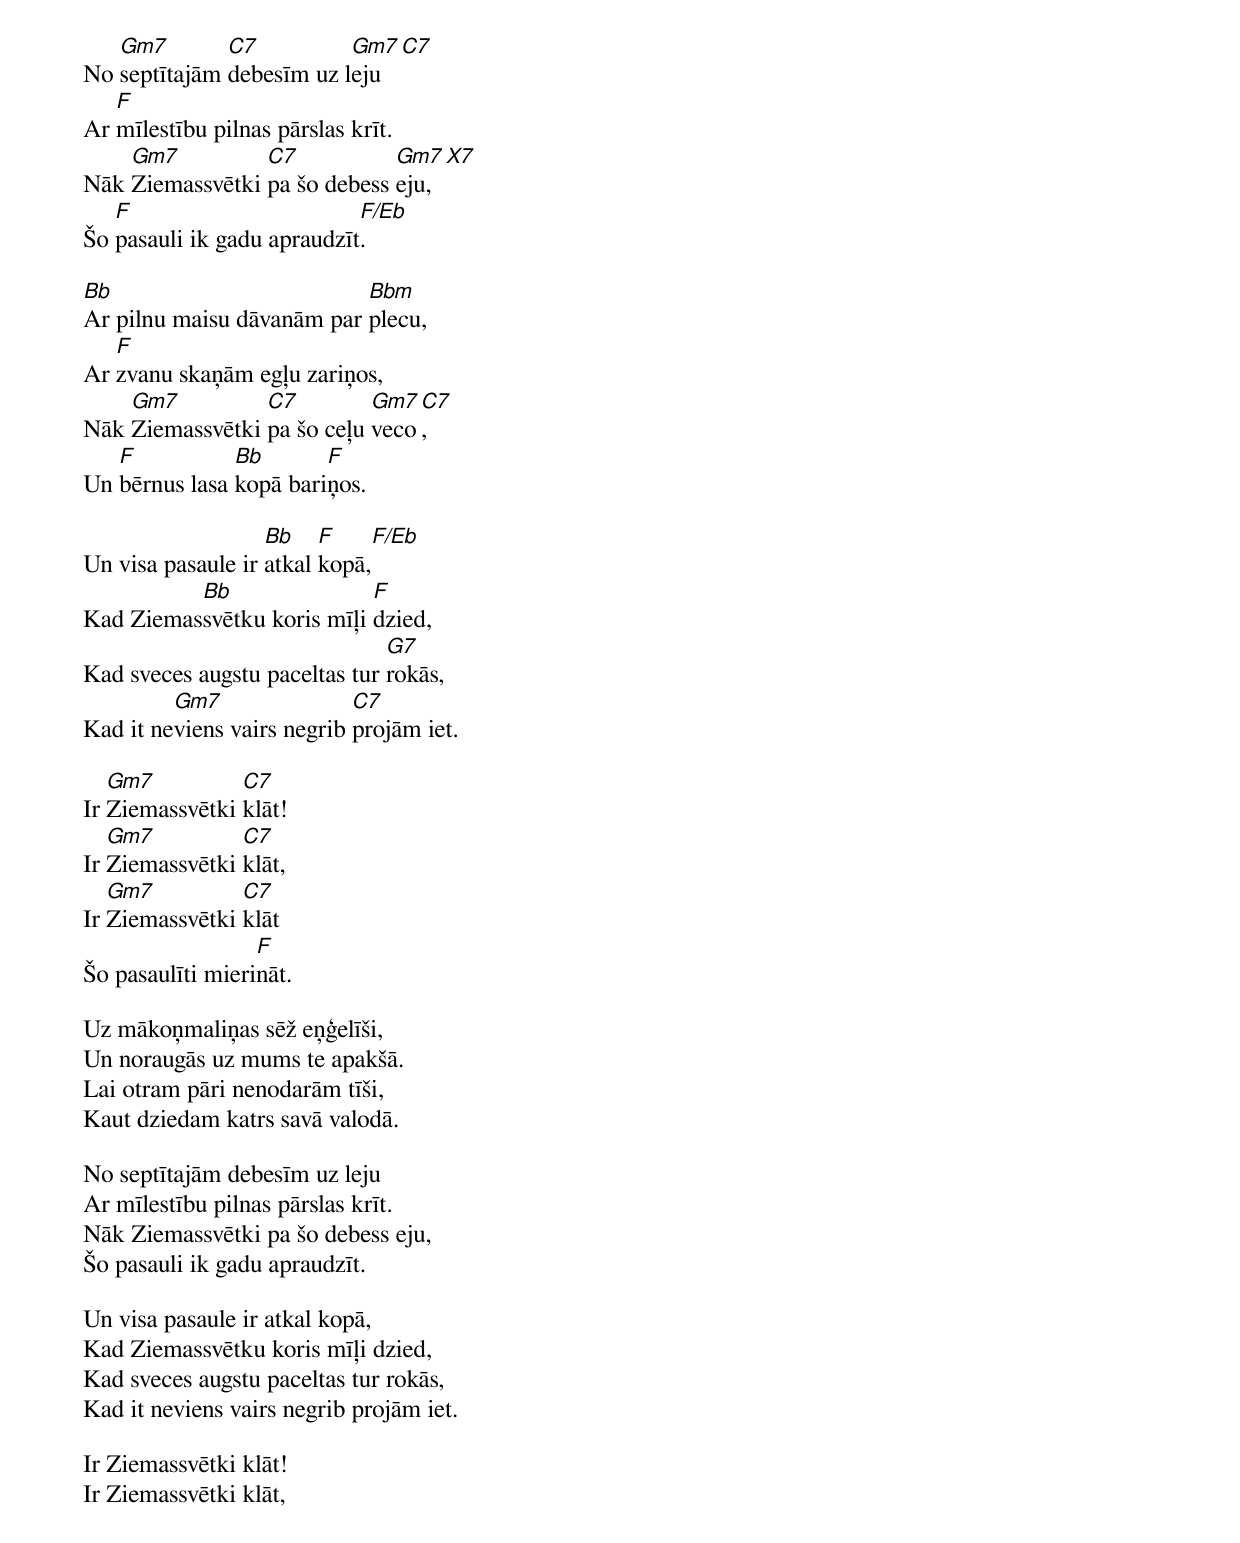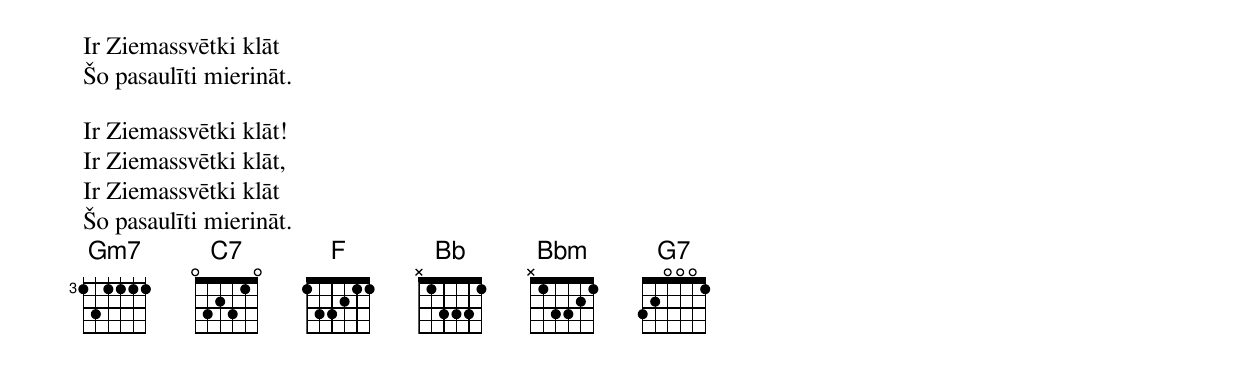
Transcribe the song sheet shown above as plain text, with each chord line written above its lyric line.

   Gm7        C7          Gm7  C7
No septītajām debesīm uz leju
   F
Ar mīlestību pilnas pārslas krīt.
    Gm7          C7           Gm7 X7
Nāk Ziemassvētki pa šo debess eju,
   F                        F/Eb
Šo pasauli ik gadu apraudzīt.

Bb                         Bbm
Ar pilnu maisu dāvanām par plecu,
   F
Ar zvanu skaņām egļu zariņos,
    Gm7          C7         Gm7 C7
Nāk Ziemassvētki pa šo ceļu veco,
   F           Bb       F
Un bērnus lasa kopā bariņos.

                   Bb    F     F/Eb
Un visa pasaule ir atkal kopā,
          Bb                F
Kad Ziemassvētku koris mīļi dzied,
                               G7
Kad sveces augstu paceltas tur rokās,
         Gm7                C7
Kad it neviens vairs negrib projām iet.

   Gm7          C7
Ir Ziemassvētki klāt!
   Gm7          C7
Ir Ziemassvētki klāt,
   Gm7          C7
Ir Ziemassvētki klāt
                  F
Šo pasaulīti mierināt.

Uz mākoņmaliņas sēž eņģelīši,
Un noraugās uz mums te apakšā.
Lai otram pāri nenodarām tīši,
Kaut dziedam katrs savā valodā.

No septītajām debesīm uz leju
Ar mīlestību pilnas pārslas krīt.
Nāk Ziemassvētki pa šo debess eju,
Šo pasauli ik gadu apraudzīt.

Un visa pasaule ir atkal kopā,
Kad Ziemassvētku koris mīļi dzied,
Kad sveces augstu paceltas tur rokās,
Kad it neviens vairs negrib projām iet.

Ir Ziemassvētki klāt!
Ir Ziemassvētki klāt,
Ir Ziemassvētki klāt
Šo pasaulīti mierināt.

Ir Ziemassvētki klāt!
Ir Ziemassvētki klāt,
Ir Ziemassvētki klāt
Šo pasaulīti mierināt.
